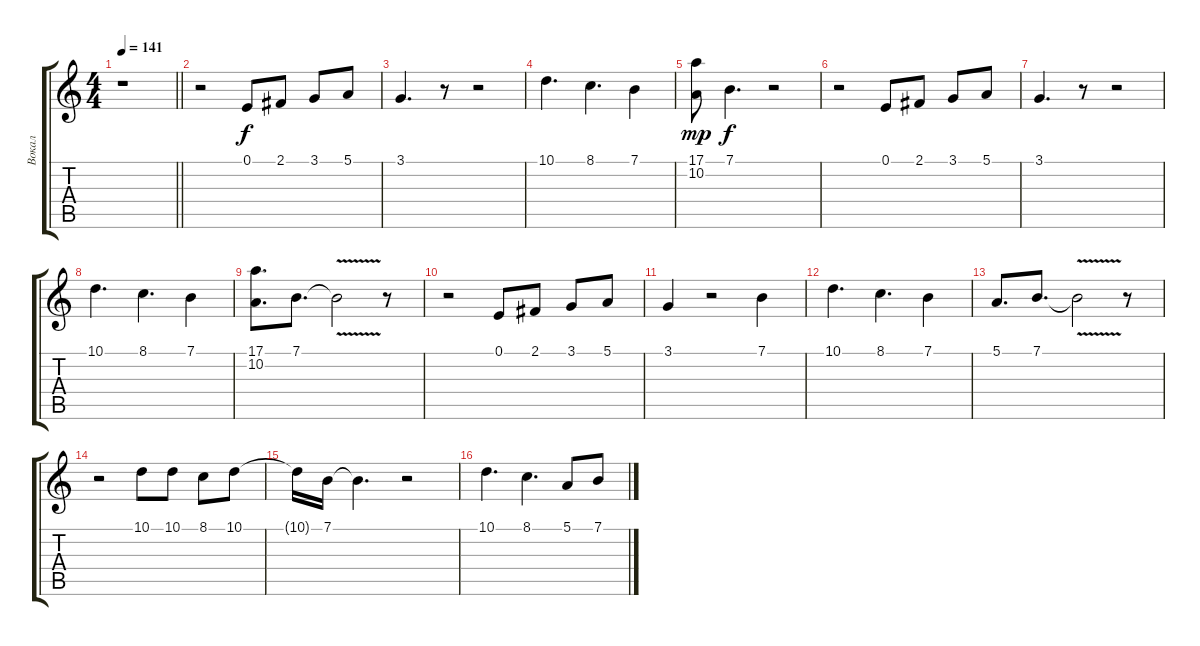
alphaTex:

\track ("Вокал" "Вокал") {instrument oboe}
\staff {score tabs}
\tuning (E4 B3 G3 D3 A2 E2) {hide}
\ts (4 4)
\tempo 141
\clef g2
\barLineRight lightlight
\ks c
r.1{dy f} |
r.2 0.1.8 2.1.8 3.1.8 5.1.8 |
3.1.4{d} r.8 r.2 |
10.1.4{d} 8.1.4{d} 7.1.4 |
(17.1 10.2).8{dy mp} 7.1.4{d dy f} r.2 |
r.2 0.1.8 2.1.8 3.1.8 5.1.8 |
3.1.4{d} r.8 r.2 |
10.1.4{d} 8.1.4{d} 7.1.4 |
(17.1 10.2).8{d} 7.1.8{d} 7.1{v t}.2 r.8 |
r.2 0.1.8 2.1.8 3.1.8 5.1.8 |
3.1.4 r.2 7.1.4 |
10.1.4{d} 8.1.4{d} 7.1.4 |
5.1.8{d} 7.1.8{d} 7.1{v t}.2 r.8 |
r.2 10.1.8 10.1.8 8.1.8 10.1.8 |
10.1{t}.16 7.1.16 7.1{t}.4{d} r.2 |
10.1.4{d} 8.1.4{d} 5.1.8 7.1.8
